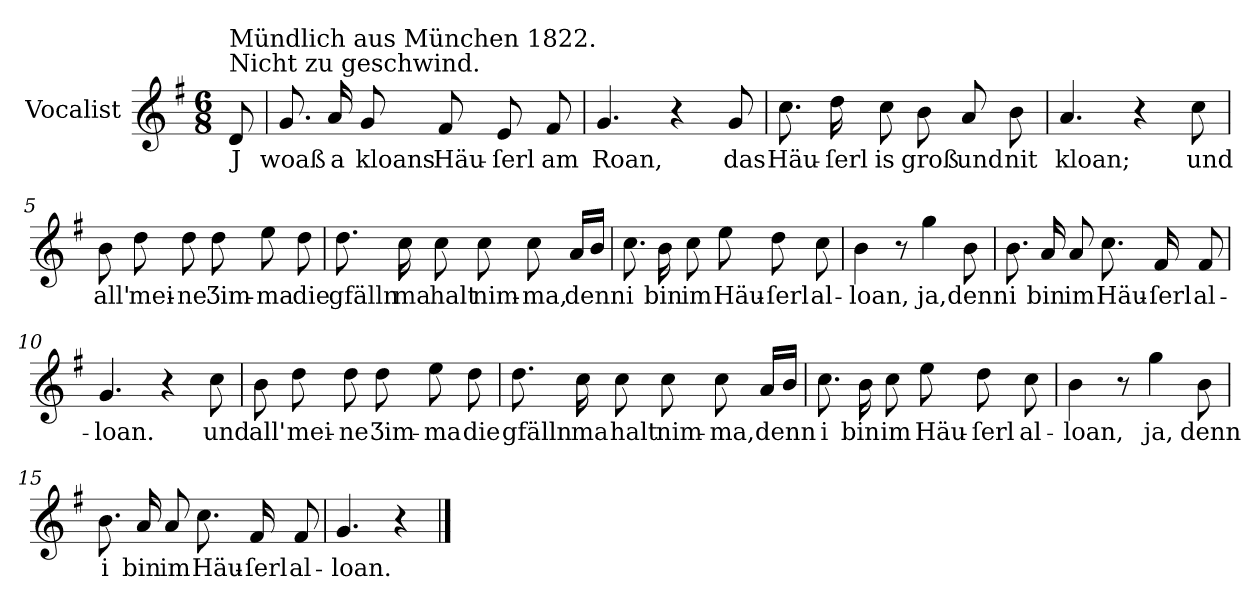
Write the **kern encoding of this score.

**kern	**text
*part1	*part1
*staff1	*staff1
*I"Vocalist	*
*k[f#]	*
*G:	*
*M6/8	*
=	=
!LO:TX:a:t=Nicht zu geschwind.	!
!LO:TX:a:t=Mündlich aus München 1822.	!
8d	J
=1	=1
8.g	woaß
16a	a
8g	kloans
8f#	Häu-
8e	-ſerl
8f#	am
=2	=2
4.g	Roan,
4r	.
8g	das
=3	=3
8.cc	Häu-
16dd	-ſerl
8cc	is
8b	groß
8a	und
8b	nit
=4	=4
4.a	kloan;
4r	.
8cc	und
=5	=5
8b	all'
8dd	mei-
8dd	-ne
8dd	Ʒim-
8ee	-ma
8dd	die
=6	=6
8.dd	gfälln
16cc	ma
8cc	halt
8cc	nim-
8cc	-ma,
16aLL	denn
16bJJ	.
=7	=7
8.cc	i
16b	bin
8cc	im
8ee	Häu-
8dd	-ſerl
8cc	al-
=8	=8
4b	-loan,
8r	.
4gg	ja,
8b	denn
=9	=9
8.b	i
16a	bin
8a	im
8.cc	Häu-
16f#	-ſerl
8f#	al-
=10	=10
4.g	-loan.
4r	.
8cc	und
=11	=11
8b	all'
8dd	mei-
8dd	-ne
8dd	Ʒim-
8ee	-ma
8dd	die
=12	=12
8.dd	gfälln
16cc	ma
8cc	halt
8cc	nim-
8cc	-ma,
16aLL	denn
16bJJ	.
=13	=13
8.cc	i
16b	bin
8cc	im
8ee	Häu-
8dd	-ſerl
8cc	al-
=14	=14
4b	-loan,
8r	.
4gg	ja,
8b	denn
=15	=15
8.b	i
16a	bin
8a	im
8.cc	Häu-
16f#	-ſerl
8f#	al-
=16	=16
4.g	-loan.
4r	.
==	==
*-	*-
